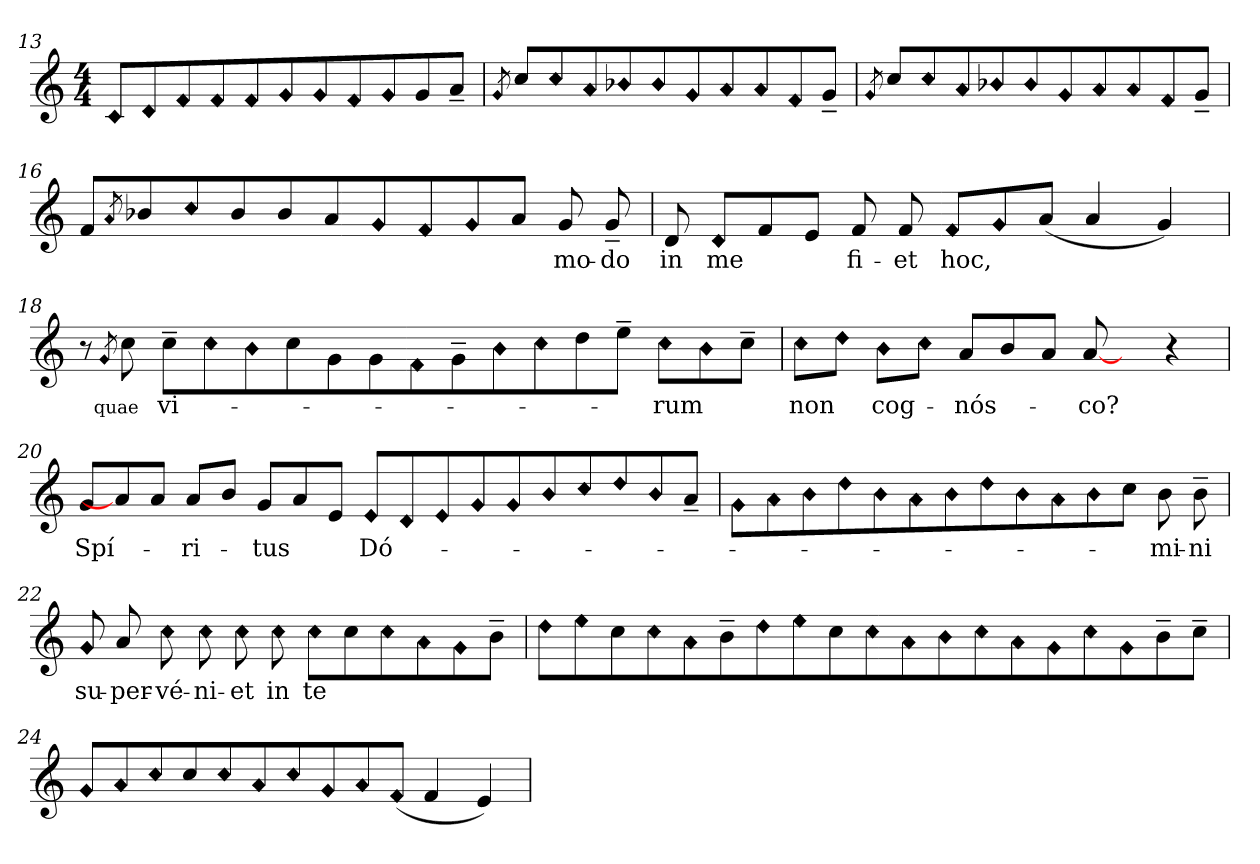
**kern	**text
*part1	*part1
*staff1	*staff1
*clefG2	*
*k[]	*
*C:	*
*M4/4	*
=13	=13
!LO:N:head=diamond	!
8ci/L	.
!LO:N:head=diamond	!
8di/	.
!LO:N:head=diamond	!
8fi/	.
!LO:N:head=diamond	!
8fi/	.
!LO:N:head=diamond	!
8fi/	.
!LO:N:head=diamond	!
8gi/	.
!LO:N:head=diamond	!
8gi/	.
!LO:N:head=diamond	!
8fi/	.
!LO:N:head=diamond	!
8gi/	.
8gi/	.
8a~i/J	.
!!LO:LB:g=z
=14'	=14'
!LO:N:head=diamond	!
8qgi/	.
8cci/L	.
!LO:N:head=diamond	!
8cci/	.
!LO:N:head=diamond	!
8ai/	.
!LO:N:head=diamond	!
8b-Xi/	.
!LO:N:head=diamond	!
8b-i/	.
!LO:N:head=diamond	!
8gi/	.
!LO:N:head=diamond	!
8ai/	.
!LO:N:head=diamond	!
8ai/	.
!LO:N:head=diamond	!
8fi/	.
8g~i/J	.
=15'	=15'
!LO:N:head=diamond	!
8qgi/	.
8cci/L	.
!LO:N:head=diamond	!
8cci/	.
!LO:N:head=diamond	!
8ai/	.
!LO:N:head=diamond	!
8b-Xi/	.
!LO:N:head=diamond	!
8b-i/	.
!LO:N:head=diamond	!
8gi/	.
!LO:N:head=diamond	!
8ai/	.
!LO:N:head=diamond	!
8ai/	.
!LO:N:head=diamond	!
8fi/	.
8g~i/J	.
=16'	=16'
8fi/L	.
!LO:N:head=diamond	!
8qai/	.
8b-Xi/	.
!LO:N:head=diamond	!
8cci/	.
8b-i/	.
8b-i/	.
8ai/	.
!LO:N:head=diamond	!
8gi/	.
!LO:N:head=diamond	!
8fi/	.
!LO:N:head=diamond	!
8gi/	.
8ai/J	.
!	!LO:LY:b:color=#000000
8gi/	-mo-
!	!LO:LY:b:color=#000000
8g~i/	-do
!!LO:LB:g=z
=17'	=17'
!	!LO:LY:b:color=#000000
8di/	in
!LO:N:head=diamond	!
!	!LO:LY:b:color=#000000
8di/L	me
8fi/	.
8ei/J	.
!	!LO:LY:b:color=#000000
8fi/	fi-
!	!LO:LY:b:color=#000000
8fi/	-et
!LO:N:head=diamond	!
!	!LO:LY:b:color=#000000
8fi/L	hoc,
!LO:N:head=diamond	!
8gi/	.
(8ai/J	.
4ai/	.
4gi/)	.
=18	=18
8r	.
!LO:N:head=diamond	!
!	!LO:LY:b:color=#000000
8qgi/	quae
8cci\	.
!	!LO:LY:b:color=#000000
8cc~i\L	vi-
!LO:N:head=diamond	!
8cci\	.
!LO:N:head=diamond	!
8bi\	.
8cci\	.
8gi\	.
8gi\	.
!LO:N:head=diamond	!
8fi\	.
8g~i\	.
!LO:N:head=diamond	!
8bi\	.
!LO:N:head=diamond	!
8cci\	.
8ddi\	.
8ee~i\J	.
!LO:N:head=diamond	!
!	!LO:LY:b:color=#000000
8cci\L	-rum
!LO:N:head=diamond	!
8bi\	.
8cc~i\J	.
=19'	=19'
!LO:N:head=diamond	!
!	!LO:LY:b:color=#000000
8cci\L	non
!LO:N:head=diamond	!
8ddi\J	.
!LO:N:head=diamond	!
!	!LO:LY:b:color=#000000
8bi\L	cog-
!LO:N:head=diamond	!
8cci\J	.
!	!LO:LY:b:color=#000000
8ai/L	-nós-
8bi/	.
8ai/J	.
!	!LO:LY:b:color=#000000
[8ai/	-co?
8ryy	.
4r	.
!!LO:LB:g=z
=20	=20
!	!LO:LY:b:color=#000000
8gi/L	Spí-
8ai/]	.
8ai/J	.
!	!LO:LY:b:color=#000000
8ai/L	-ri-
8bi/J	.
!	!LO:LY:b:color=#000000
8gi/L	-tus
8ai/	.
8ei/J	.
!LO:N:head=diamond	!
!	!LO:LY:b:color=#000000
8ei/L	Dó-
!LO:N:head=diamond	!
8di/	.
!LO:N:head=diamond	!
8ei/	.
!LO:N:head=diamond	!
8gi/	.
!LO:N:head=diamond	!
8gi/	.
!LO:N:head=diamond	!
8bi/	.
!LO:N:head=diamond	!
8cci/	.
!LO:N:head=diamond	!
8ddi/	.
!LO:N:head=diamond	!
8bi/	.
8a~i/J	.
=21'	=21'
!LO:N:head=diamond	!
8gi\L	.
!LO:N:head=diamond	!
8ai\	.
!LO:N:head=diamond	!
8bi\	.
!LO:N:head=diamond	!
8ddi\	.
!LO:N:head=diamond	!
8bi\	.
!LO:N:head=diamond	!
8ai\	.
!LO:N:head=diamond	!
8bi\	.
!LO:N:head=diamond	!
8ddi\	.
!LO:N:head=diamond	!
8bi\	.
!LO:N:head=diamond	!
8ai\	.
!LO:N:head=diamond	!
8bi\	.
8cci\J	.
!	!LO:LY:b:color=#000000
8bi\	-mi-
!	!LO:LY:b:color=#000000
8b~i\	-ni
=22'	=22'
!LO:N:head=diamond	!
!	!LO:LY:b:color=#000000
8gi/	su-
!	!LO:LY:b:color=#000000
8ai/	-per-
!LO:N:head=diamond	!
!	!LO:LY:b:color=#000000
8cci\	-vé-
!LO:N:head=diamond	!
!	!LO:LY:b:color=#000000
8cci\	-ni-
!LO:N:head=diamond	!
!	!LO:LY:b:color=#000000
8cci\	-et
!LO:N:head=diamond	!
!	!LO:LY:b:color=#000000
8cci\	in
!LO:N:head=diamond	!
!	!LO:LY:b:color=#000000
8cci\L	te
8cci\	.
!LO:N:head=diamond	!
8cci\	.
!LO:N:head=diamond	!
8ai\	.
!LO:N:head=diamond	!
8gi\	.
8b~i\J	.
!!LO:LB:g=z
=23'	=23'
!LO:N:head=diamond	!
8ddi\L	.
!LO:N:head=diamond	!
8eei\	.
8cci\	.
!LO:N:head=diamond	!
8cci\	.
!LO:N:head=diamond	!
8ai\	.
8b~i\	.
!LO:N:head=diamond	!
8ddi\	.
!LO:N:head=diamond	!
8eei\	.
8cci\	.
!LO:N:head=diamond	!
8cci\	.
!LO:N:head=diamond	!
8ai\	.
!LO:N:head=diamond	!
8bi\	.
!LO:N:head=diamond	!
8cci\	.
!LO:N:head=diamond	!
8ai\	.
!LO:N:head=diamond	!
8gi\	.
!LO:N:head=diamond	!
8cci\	.
!LO:N:head=diamond	!
8gi\	.
8b~i\	.
8cc~i\J	.
=24'	=24'
!LO:N:head=diamond	!
8gi/L	.
!LO:N:head=diamond	!
8ai/	.
!LO:N:head=diamond	!
8cci/	.
8cci/	.
!LO:N:head=diamond	!
8cci/	.
!LO:N:head=diamond	!
8ai/	.
!LO:N:head=diamond	!
8cci/	.
!LO:N:head=diamond	!
8gi/	.
!LO:N:head=diamond	!
8ai/	.
!LO:N:head=diamond	!
(8fi/J	.
4fi/	.
4ei/)	.
=	=
*-	*-
